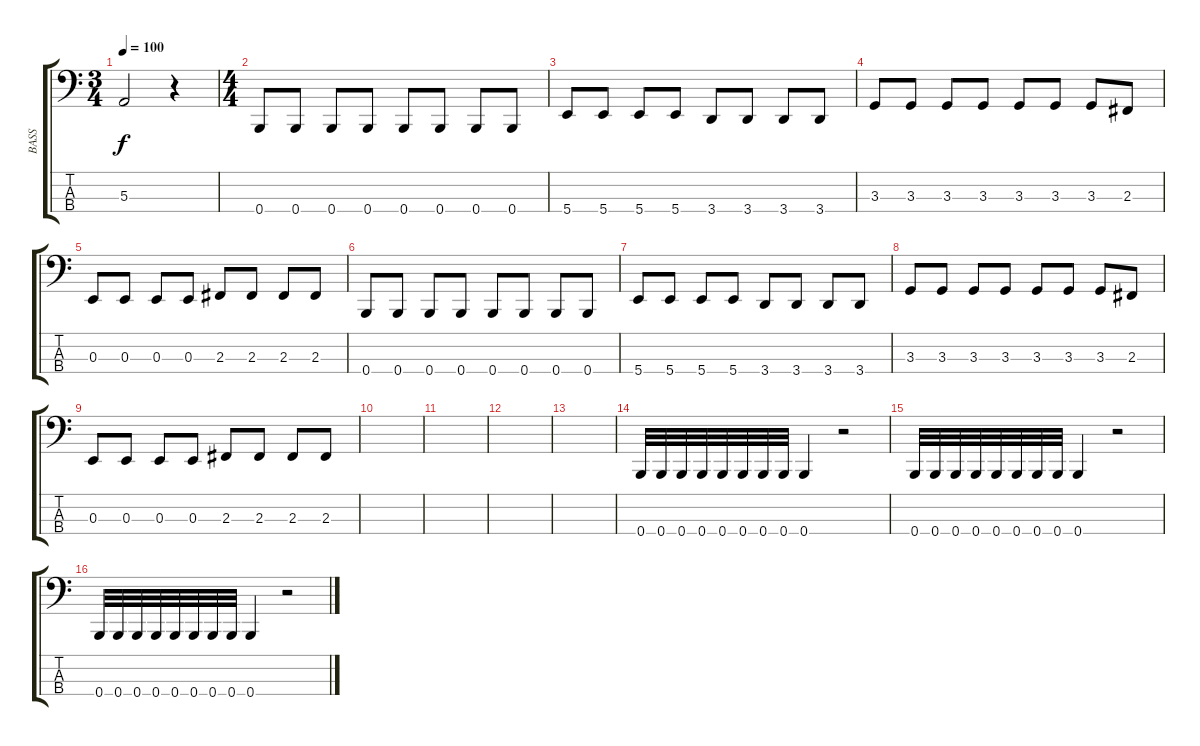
\track ("BASS" "BASS") {instrument electricbasspick}
\staff {score tabs}
\tuning (D2 A1 E1 B0) {hide}
\ts (3 4)
\tempo 100
\clef f4
\ks c
5.3{t}.2{dy f} r.4 |
\ts (4 4)
0.4.8 0.4.8 0.4.8 0.4.8 0.4.8 0.4.8 0.4.8 0.4.8 |
5.4.8 5.4.8 5.4.8 5.4.8 3.4.8 3.4.8 3.4.8 3.4.8 |
3.3.8 3.3.8 3.3.8 3.3.8 3.3.8 3.3.8 3.3.8 2.3.8 |
0.3.8 0.3.8 0.3.8 0.3.8 2.3.8 2.3.8 2.3.8 2.3.8 |
0.4.8 0.4.8 0.4.8 0.4.8 0.4.8 0.4.8 0.4.8 0.4.8 |
5.4.8 5.4.8 5.4.8 5.4.8 3.4.8 3.4.8 3.4.8 3.4.8 |
3.3.8 3.3.8 3.3.8 3.3.8 3.3.8 3.3.8 3.3.8 2.3.8 |
0.3.8 0.3.8 0.3.8 0.3.8 2.3.8 2.3.8 2.3.8 2.3.8 |
|
|
|
|
0.4.32 0.4.32 0.4.32 0.4.32 0.4.32 0.4.32 0.4.32 0.4.32 0.4.4 r.2 |
0.4.32 0.4.32 0.4.32 0.4.32 0.4.32 0.4.32 0.4.32 0.4.32 0.4.4 r.2 |
0.4.32 0.4.32 0.4.32 0.4.32 0.4.32 0.4.32 0.4.32 0.4.32 0.4.4 r.2
